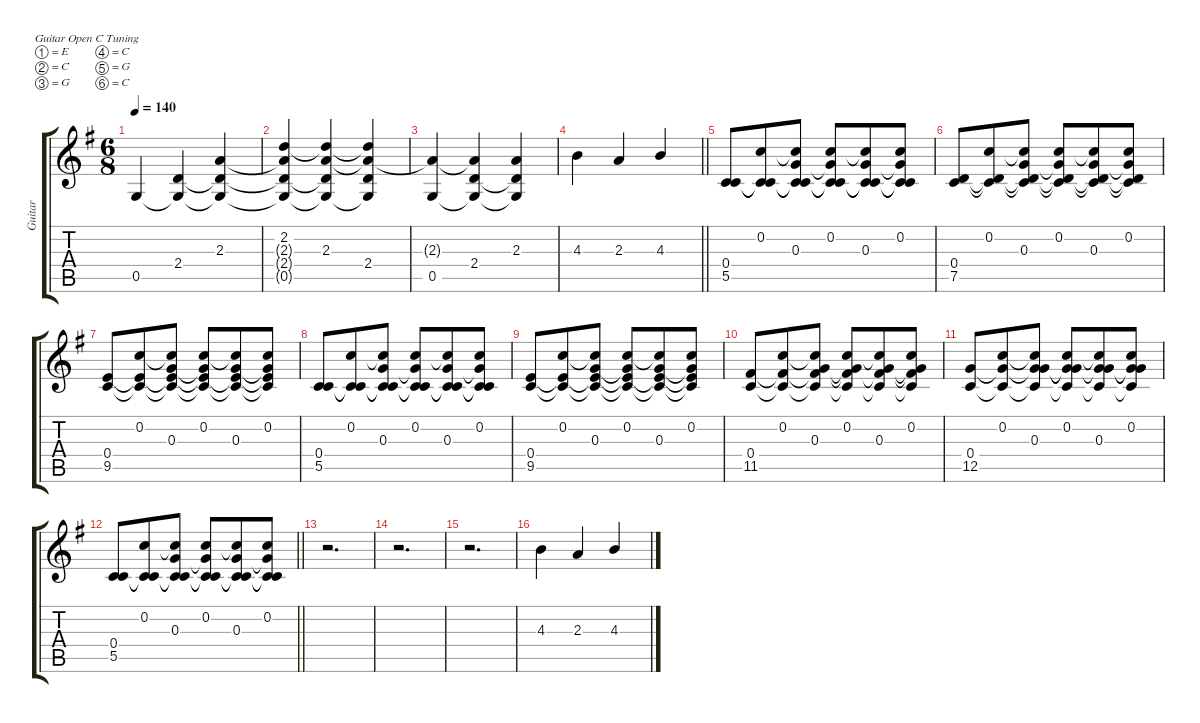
\defaultSystemsLayout 8
\hideDynamics
\bracketExtendMode groupsimilarinstruments
\firstSystemTrackNameMode fullname
\otherSystemsTrackNameOrientation horizontal
\track ("Guitar" "s.guit.") {instrument acousticguitarsteel}
\staff {score tabs}
\tuning (E4 C4 G3 C3 G2 C2)
\ts (6 8)
\tempo 140
\clef g2
\ks g
0.5{acc forcenatural}.4{dy f beam Up} (2.4{acc forcenatural} 0.5{t acc forcenatural}).4{beam Up} (2.3{acc forcenatural} 2.4{t acc forcenatural} 0.5{t acc forcenatural}).4{beam Up} |
(2.2{acc forcenatural} 2.3{t acc forcenatural} 2.4{t acc forcenatural} 0.5{t acc forcenatural}).4{beam Up} (2.2{t acc forcenatural} 2.3{acc forcenatural} 2.4{t acc forcenatural} 0.5{t acc forcenatural}).4{beam Up} (2.2{t acc forcenatural} 2.3{t acc forcenatural} 2.4{acc forcenatural} 0.5{t acc forcenatural}).4{beam Up} |
(2.3{t acc forcenatural} 0.5{acc forcenatural}).4{beam Up} (2.3{t acc forcenatural} 2.4{acc forcenatural} 0.5{t acc forcenatural}).4{beam Up} (2.3{acc forcenatural} 2.4{t acc forcenatural} 0.5{t acc forcenatural}).4{beam Up} |
\barLineRight lightlight
4.3{acc forcenatural}.4{beam Down} 2.3{acc forcenatural}.4{beam Up} 4.3{acc forcenatural}.4{beam Up} |
(0.4{acc forcenatural} 5.5{acc forcenatural}).8{beam Up} (0.2{acc forcenatural} 0.4{t acc forcenatural} 5.5{t acc forcenatural}).8{beam Up} (0.2{t acc forcenatural} 0.3{acc forcenatural} 0.4{t acc forcenatural} 5.5{t acc forcenatural}).8{beam Up} (0.2{acc forcenatural} 0.3{t acc forcenatural} 0.4{t acc forcenatural} 5.5{t acc forcenatural}).8{beam Up} (0.2{t acc forcenatural} 0.3{acc forcenatural} 0.4{t acc forcenatural} 5.5{t acc forcenatural}).8{beam Up} (0.2{acc forcenatural} 0.3{t acc forcenatural} 0.4{t acc forcenatural} 5.5{t acc forcenatural}).8{beam Up} |
(0.4{acc forcenatural} 7.5{acc forcenatural}).8{beam Up} (0.2{acc forcenatural} 0.4{t acc forcenatural} 7.5{t acc forcenatural}).8{beam Up} (0.2{t acc forcenatural} 0.3{acc forcenatural} 0.4{t acc forcenatural} 7.5{t acc forcenatural}).8{beam Up} (0.2{acc forcenatural} 0.3{t acc forcenatural} 0.4{t acc forcenatural} 7.5{t acc forcenatural}).8{beam Up} (0.2{t acc forcenatural} 0.3{acc forcenatural} 0.4{t acc forcenatural} 7.5{t acc forcenatural}).8{beam Up} (0.2{acc forcenatural} 0.3{t acc forcenatural} 0.4{t acc forcenatural} 7.5{t acc forcenatural}).8{beam Up} |
(0.4{acc forcenatural} 9.5{acc forcenatural}).8{beam Up} (0.2{acc forcenatural} 0.4{t acc forcenatural} 9.5{t acc forcenatural}).8{beam Up} (0.2{t acc forcenatural} 0.3{acc forcenatural} 0.4{t acc forcenatural} 9.5{t acc forcenatural}).8{beam Up} (0.2{acc forcenatural} 0.3{t acc forcenatural} 0.4{t acc forcenatural} 9.5{t acc forcenatural}).8{beam Up} (0.2{t acc forcenatural} 0.3{acc forcenatural} 0.4{t acc forcenatural} 9.5{t acc forcenatural}).8{beam Up} (0.2{acc forcenatural} 0.3{t acc forcenatural} 0.4{t acc forcenatural} 9.5{t acc forcenatural}).8{beam Up} |
(0.4{acc forcenatural} 5.5{acc forcenatural}).8{beam Up} (0.2{acc forcenatural} 0.4{t acc forcenatural} 5.5{t acc forcenatural}).8{beam Up} (0.2{t acc forcenatural} 0.3{acc forcenatural} 0.4{t acc forcenatural} 5.5{t acc forcenatural}).8{beam Up} (0.2{acc forcenatural} 0.3{t acc forcenatural} 0.4{t acc forcenatural} 5.5{t acc forcenatural}).8{beam Up} (0.2{t acc forcenatural} 0.3{acc forcenatural} 0.4{t acc forcenatural} 5.5{t acc forcenatural}).8{beam Up} (0.2{acc forcenatural} 0.3{t acc forcenatural} 0.4{t acc forcenatural} 5.5{t acc forcenatural}).8{beam Up} |
(0.4{acc forcenatural} 9.5{acc forcenatural}).8{beam Up} (0.2{acc forcenatural} 0.4{t acc forcenatural} 9.5{t acc forcenatural}).8{beam Up} (0.2{t acc forcenatural} 0.3{acc forcenatural} 0.4{t acc forcenatural} 9.5{t acc forcenatural}).8{beam Up} (0.2{acc forcenatural} 0.3{t acc forcenatural} 0.4{t acc forcenatural} 9.5{t acc forcenatural}).8{beam Up} (0.2{t acc forcenatural} 0.3{acc forcenatural} 0.4{t acc forcenatural} 9.5{t acc forcenatural}).8{beam Up} (0.2{acc forcenatural} 0.3{t acc forcenatural} 0.4{t acc forcenatural} 9.5{t acc forcenatural}).8{beam Up} |
(0.4{acc forcenatural} 11.5{acc #}).8{beam Up} (0.2{acc forcenatural} 0.4{t acc forcenatural} 11.5{t acc #}).8{beam Up} (0.2{t acc forcenatural} 0.3{acc forcenatural} 0.4{t acc forcenatural} 11.5{t acc #}).8{beam Up} (0.2{acc forcenatural} 0.3{t acc forcenatural} 0.4{t acc forcenatural} 11.5{t acc #}).8{beam Up} (0.2{t acc forcenatural} 0.3{acc forcenatural} 0.4{t acc forcenatural} 11.5{t acc #}).8{beam Up} (0.2{acc forcenatural} 0.3{t acc forcenatural} 0.4{t acc forcenatural} 11.5{t acc #}).8{beam Up} |
(0.4{acc forcenatural} 12.5{acc forcenatural}).8{beam Up} (0.2{acc forcenatural} 0.4{t acc forcenatural} 12.5{t acc forcenatural}).8{beam Up} (0.2{t acc forcenatural} 0.3{acc forcenatural} 0.4{t acc forcenatural} 12.5{t acc forcenatural}).8{beam Up} (0.2{acc forcenatural} 0.3{t acc forcenatural} 0.4{t acc forcenatural} 12.5{t acc forcenatural}).8{beam Up} (0.2{t acc forcenatural} 0.3{acc forcenatural} 0.4{t acc forcenatural} 12.5{t acc forcenatural}).8{beam Up} (0.2{acc forcenatural} 0.3{t acc forcenatural} 0.4{t acc forcenatural} 12.5{t acc forcenatural}).8{beam Up} |
\barLineRight lightlight
(0.4{acc forcenatural} 5.5{acc forcenatural}).8{beam Up} (0.2{acc forcenatural} 0.4{t acc forcenatural} 5.5{t acc forcenatural}).8{beam Up} (0.2{t acc forcenatural} 0.3{acc forcenatural} 0.4{t acc forcenatural} 5.5{t acc forcenatural}).8{beam Up} (0.2{acc forcenatural} 0.3{t acc forcenatural} 0.4{t acc forcenatural} 5.5{t acc forcenatural}).8{beam Up} (0.2{t acc forcenatural} 0.3{acc forcenatural} 0.4{t acc forcenatural} 5.5{t acc forcenatural}).8{beam Up} (0.2{acc forcenatural} 0.3{t acc forcenatural} 0.4{t acc forcenatural} 5.5{t acc forcenatural}).8{beam Up} |
r.2{d beam Down} |
r.2{d beam Down} |
r.2{d beam Down} |
4.3{acc forcenatural}.4{beam Down} 2.3{acc forcenatural}.4{beam Up} 4.3{acc forcenatural}.4{beam Up}
